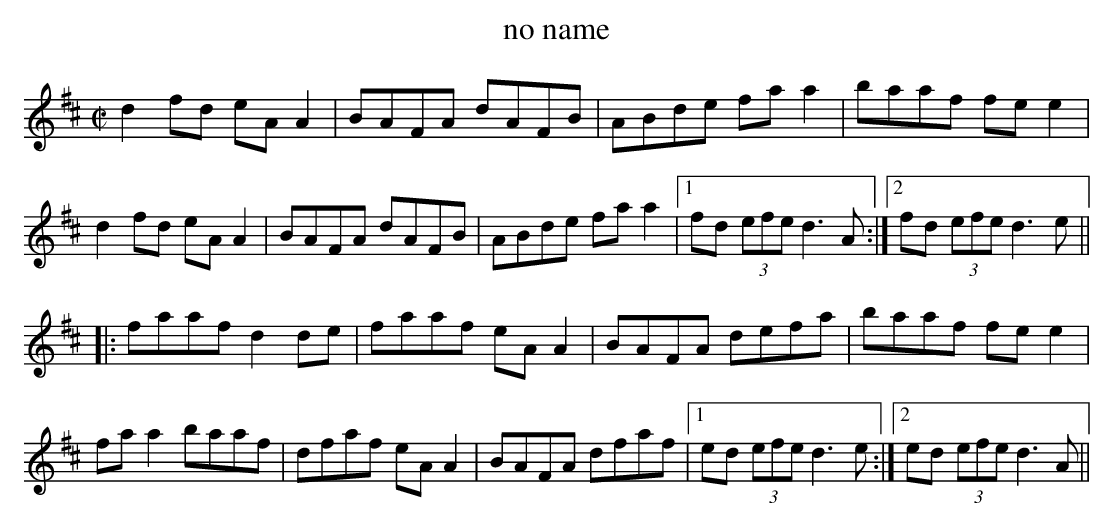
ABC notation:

X:1
T:no name
M:C|
K:D
d2fd eAA2|BAFA dAFB|ABde faa2|baaf fee2|
d2fd eAA2|BAFA dAFB|ABde faa2|1 fd (3efe d3A:|2 fd (3efe d3e||
|:faaf d2de|faaf eAA2|BAFA defa|baaf fee2|
faa2 baaf|dfaf eAA2|BAFA dfaf|1 ed (3efe d3e:|2 ed (3efe d3A||
